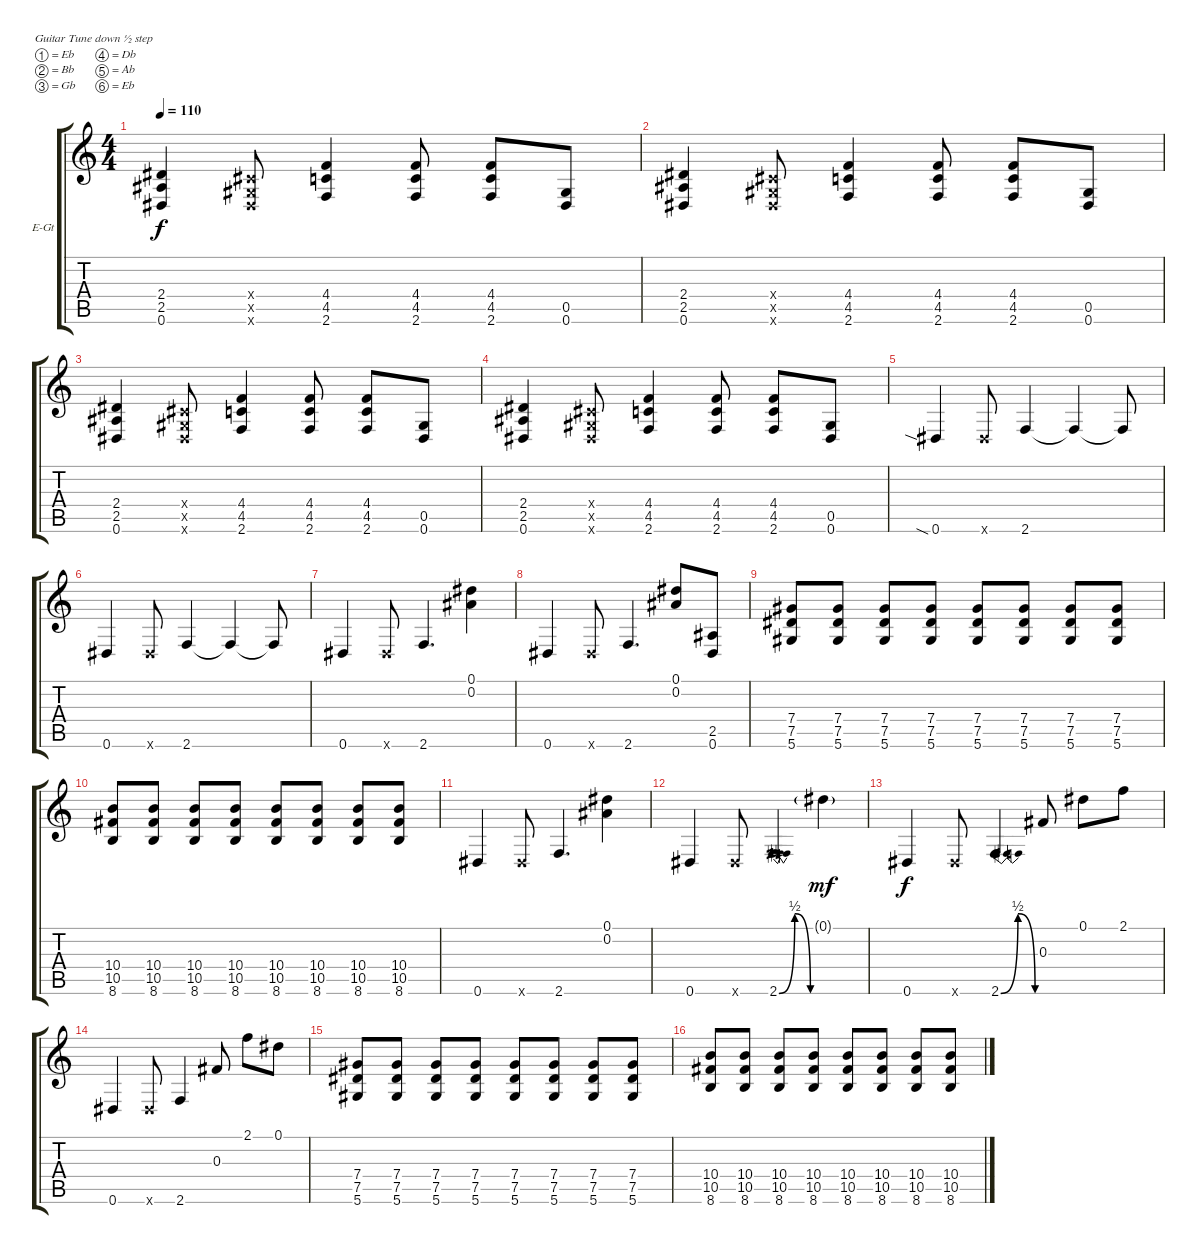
\bracketExtendMode groupsimilarinstruments
\firstSystemTrackNameOrientation horizontal
\otherSystemsTrackNameOrientation horizontal
\track ("Kurt" "E-Gt") {instrument electricguitarjazz}
\staff {score tabs}
\tuning (Eb4 Bb3 Gb3 Db3 Ab2 Eb2)
\ts (4 4)
\tempo 110
\clef g2
\ks c
(2.4 2.5 0.6).4{dy f} (0.4{x} 0.5{x} 0.6{x}).8 (4.4 4.5 2.6).4 (4.4 4.5 2.6).8 (4.4 4.5 2.6).8 (0.5 0.6).8 |
(2.4 2.5 0.6).4 (0.4{x} 0.5{x} 0.6{x}).8 (4.4 4.5 2.6).4 (4.4 4.5 2.6).8 (4.4 4.5 2.6).8 (0.5 0.6).8 |
(2.4 2.5 0.6).4 (0.4{x} 0.5{x} 0.6{x}).8 (4.4 4.5 2.6).4 (4.4 4.5 2.6).8 (4.4 4.5 2.6).8 (0.5 0.6).8 |
(2.4 2.5 0.6).4 (0.4{x} 0.5{x} 0.6{x}).8 (4.4 4.5 2.6).4 (4.4 4.5 2.6).8 (4.4 4.5 2.6).8 (0.5 0.6).8 |
0.6{sia}.4 0.6{x}.8 2.6.4 2.6{t}.4 2.6{t}.8 |
0.6.4 0.6{x}.8 2.6.4 2.6{t}.4 2.6{t}.8 |
0.6.4 0.6{x}.8 2.6.4{d} (0.1 0.2).4 |
0.6.4 0.6{x}.8 2.6.4{d} (0.1 0.2).8 (2.5 0.6).8 |
(7.4 7.5 5.6).8 (7.4 7.5 5.6).8 (7.4 7.5 5.6).8 (7.4 7.5 5.6).8 (7.4 7.5 5.6).8 (7.4 7.5 5.6).8 (7.4 7.5 5.6).8 (7.4 7.5 5.6).8 |
(10.4 10.5 8.6).8 (10.4 10.5 8.6).8 (10.4 10.5 8.6).8 (10.4 10.5 8.6).8 (10.4 10.5 8.6).8 (10.4 10.5 8.6).8 (10.4 10.5 8.6).8 (10.4 10.5 8.6).8 |
0.6.4 0.6{x}.8 2.6.4{d} (0.1 0.2).4 |
0.6.4 0.6{x}.8 2.6{be (bendrelease 0 0 30 2 30 2 60 0)}.4{d} 0.1{g}.4{dy mf} |
0.6.4{dy f} 0.6{x}.8 2.6{be (bendrelease 0 0 30 2 30 2 60 0)}.4 0.3.8 0.1.8 2.1.8 |
0.6.4 0.6{x}.8 2.6.4 0.3.8 2.1.8 0.1.8 |
(7.4 7.5 5.6).8 (7.4 7.5 5.6).8 (7.4 7.5 5.6).8 (7.4 7.5 5.6).8 (7.4 7.5 5.6).8 (7.4 7.5 5.6).8 (7.4 7.5 5.6).8 (7.4 7.5 5.6).8 |
(10.4 10.5 8.6).8 (10.4 10.5 8.6).8 (10.4 10.5 8.6).8 (10.4 10.5 8.6).8 (10.4 10.5 8.6).8 (10.4 10.5 8.6).8 (10.4 10.5 8.6).8 (10.4 10.5 8.6).8
